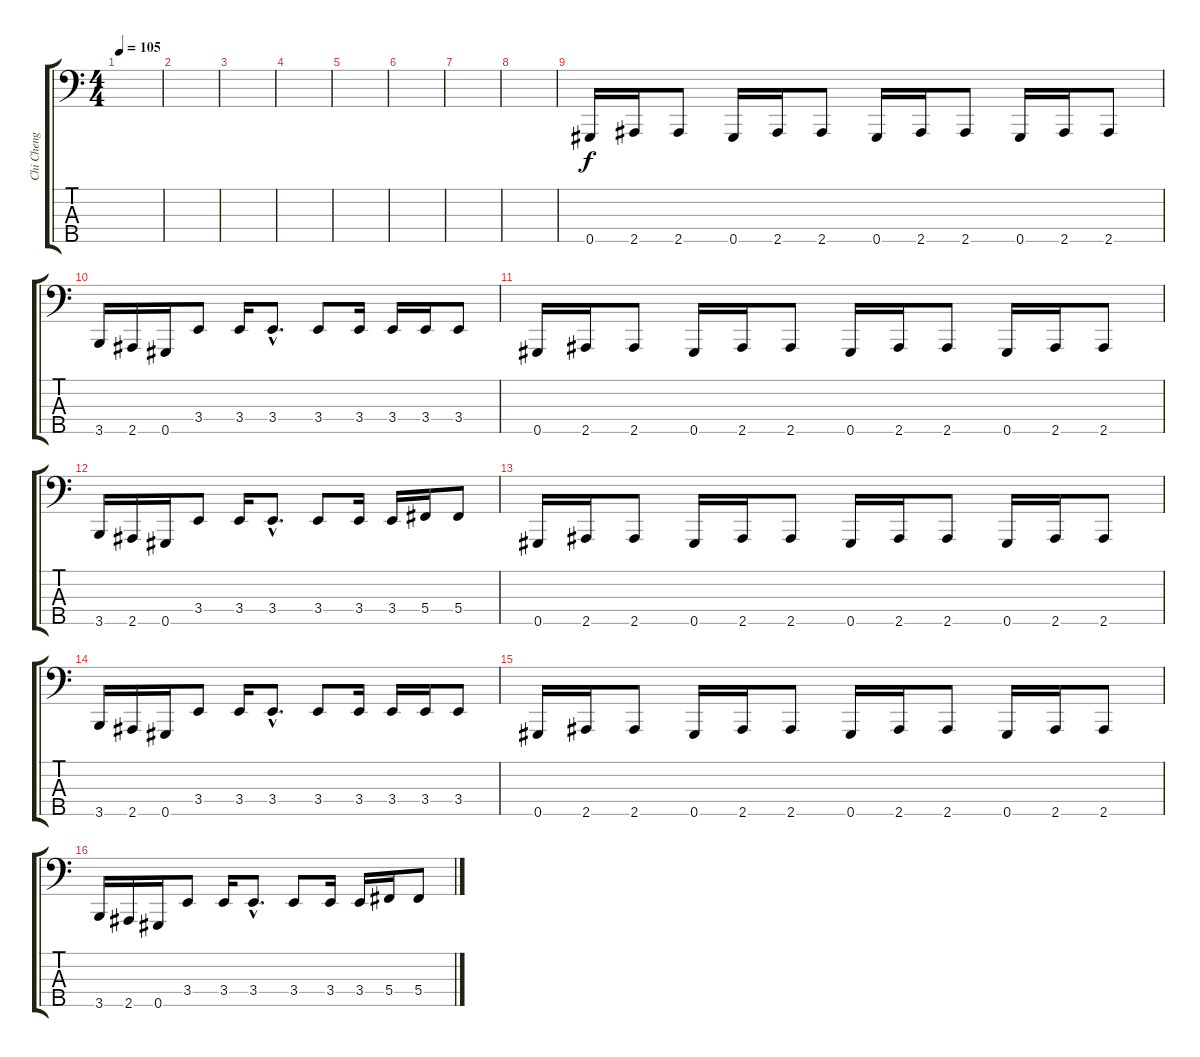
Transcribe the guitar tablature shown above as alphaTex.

\track ("Chi Cheng" "Chi Cheng") {instrument electricbassfinger}
\staff {score tabs}
\tuning (E2 B1 Gb1 Db1 Ab0) {hide}
\ts (4 4)
\tempo 105
\clef f4
\ks c
|
|
|
|
|
|
|
|
0.5.16 2.5.16 2.5.8 0.5.16 2.5.16 2.5.8 0.5.16 2.5.16 2.5.8 0.5.16 2.5.16 2.5.8 |
3.5.16 2.5.16 0.5.16 3.4.8 3.4.16 3.4{hac}.8{d} 3.4.8 3.4.16 3.4.16 3.4.16 3.4.8 |
0.5.16 2.5.16 2.5.8 0.5.16 2.5.16 2.5.8 0.5.16 2.5.16 2.5.8 0.5.16 2.5.16 2.5.8 |
3.5.16 2.5.16 0.5.16 3.4.8 3.4.16 3.4{hac}.8{d} 3.4.8 3.4.16 3.4.16 5.4.16 5.4.8 |
0.5.16 2.5.16 2.5.8 0.5.16 2.5.16 2.5.8 0.5.16 2.5.16 2.5.8 0.5.16 2.5.16 2.5.8 |
3.5.16 2.5.16 0.5.16 3.4.8 3.4.16 3.4{hac}.8{d} 3.4.8 3.4.16 3.4.16 3.4.16 3.4.8 |
0.5.16 2.5.16 2.5.8 0.5.16 2.5.16 2.5.8 0.5.16 2.5.16 2.5.8 0.5.16 2.5.16 2.5.8 |
3.5.16 2.5.16 0.5.16 3.4.8 3.4.16 3.4{hac}.8{d} 3.4.8 3.4.16 3.4.16 5.4.16 5.4.8
